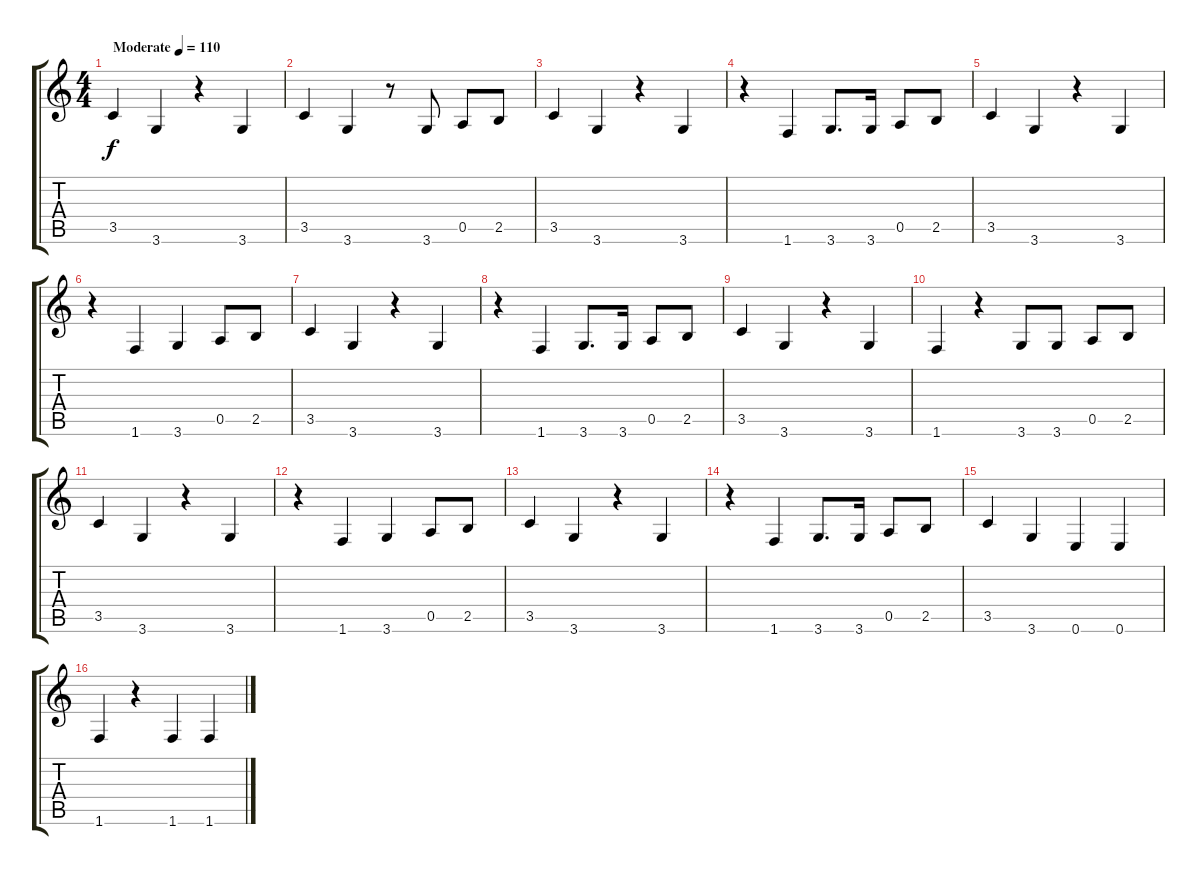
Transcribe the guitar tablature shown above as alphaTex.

\track "" {instrument electricbassfinger}
\staff {score tabs}
\tuning (E4 B3 G3 D3 A2 E2) {hide}
\ts (4 4)
\tempo (110 "Moderate")
\clef g2
\ks c
3.5.4{dy f instrument electricbassfinger} 3.6.4 r.4 3.6.4 |
3.5.4 3.6.4 r.8 3.6.8 0.5.8 2.5.8 |
3.5.4 3.6.4 r.4 3.6.4 |
r.4 1.6.4 3.6.8{d} 3.6.16 0.5.8 2.5.8 |
3.5.4 3.6.4 r.4 3.6.4 |
r.4 1.6.4 3.6.4 0.5.8 2.5.8 |
3.5.4 3.6.4 r.4 3.6.4 |
r.4 1.6.4 3.6.8{d} 3.6.16 0.5.8 2.5.8 |
3.5.4 3.6.4 r.4 3.6.4 |
1.6.4 r.4 3.6.8 3.6.8 0.5.8 2.5.8 |
3.5.4 3.6.4 r.4 3.6.4 |
r.4 1.6.4 3.6.4 0.5.8 2.5.8 |
3.5.4 3.6.4 r.4 3.6.4 |
r.4 1.6.4 3.6.8{d} 3.6.16 0.5.8 2.5.8 |
3.5.4 3.6.4 0.6.4 0.6.4 |
1.6.4 r.4 1.6.4 1.6.4
